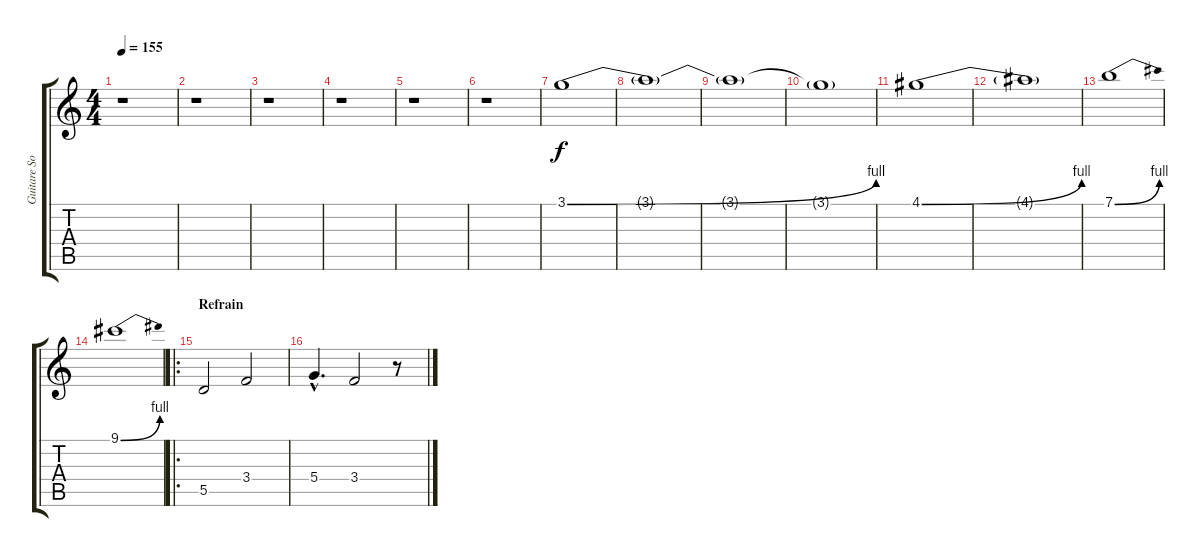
\track ("Guitare Solo" "Guitare So") {instrument distortionguitar}
\staff {score tabs}
\tuning (E4 B3 G3 D3 A2 E2) {hide}
\ts (4 4)
\tempo 155
\clef g2
\ks c
r.1{dy f} |
r.1 |
r.1 |
r.1 |
r.1 |
r.1 |
3.1{be (bend 0 0 60 4)}.1 |
3.1{t}.1 |
3.1{t}.1 |
3.1{t}.1 |
4.1{be (bend 0 0 60 4)}.1 |
4.1{t}.1 |
7.1{be (bend 0 0 60 4)}.1 |
9.1{be (bend 0 0 60 4)}.1 |
\ro
\section ("" "Refrain")
5.5.2 3.4.2 |
5.4{hac}.4{d} 3.4.2 r.8
